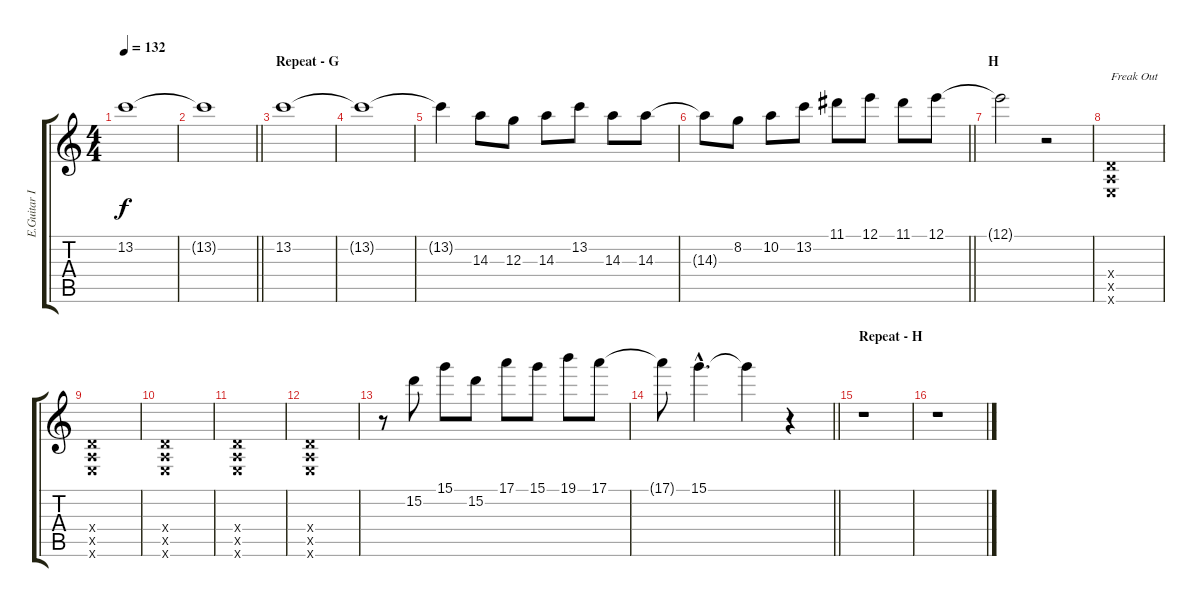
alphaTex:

\track ("E.Guitar III" "E.Guitar I") {instrument overdrivenguitar}
\staff {score tabs}
\tuning (E4 B3 G3 D3 A2 E2) {hide}
\ts (4 4)
\tempo 132
\clef g2
\ks c
13.2.1{dy f} |
\barLineRight lightlight
13.2{t}.1 |
\section ("" "Repeat - G")
13.2.1 |
13.2{t}.1 |
13.2{t}.4 14.3.8 12.3.8 14.3.8 13.2.8 14.3.8 14.3.8 |
\barLineRight lightlight
14.3{t}.8 8.2.8 10.2.8 13.2.8 11.1.8 12.1.8 11.1.8 12.1.8 |
\section ("" "H")
12.1{t}.2 r.2 |
(0.4{x} 0.5{x} 0.6{x}).1{txt "Freak Out"} |
(0.4{x} 0.5{x} 0.6{x}).1 |
(0.4{x} 0.5{x} 0.6{x}).1 |
(0.4{x} 0.5{x} 0.6{x}).1 |
(0.4{x} 0.5{x} 0.6{x}).1 |
r.8 15.2.8 15.1.8 15.2.8 17.1.8 15.1.8 19.1.8 17.1.8 |
\barLineRight lightlight
17.1{t}.8 15.1{hac}.4{d} 15.1{t}.4 r.4 |
\section ("" "Repeat - H")
r.1 |
r.1
